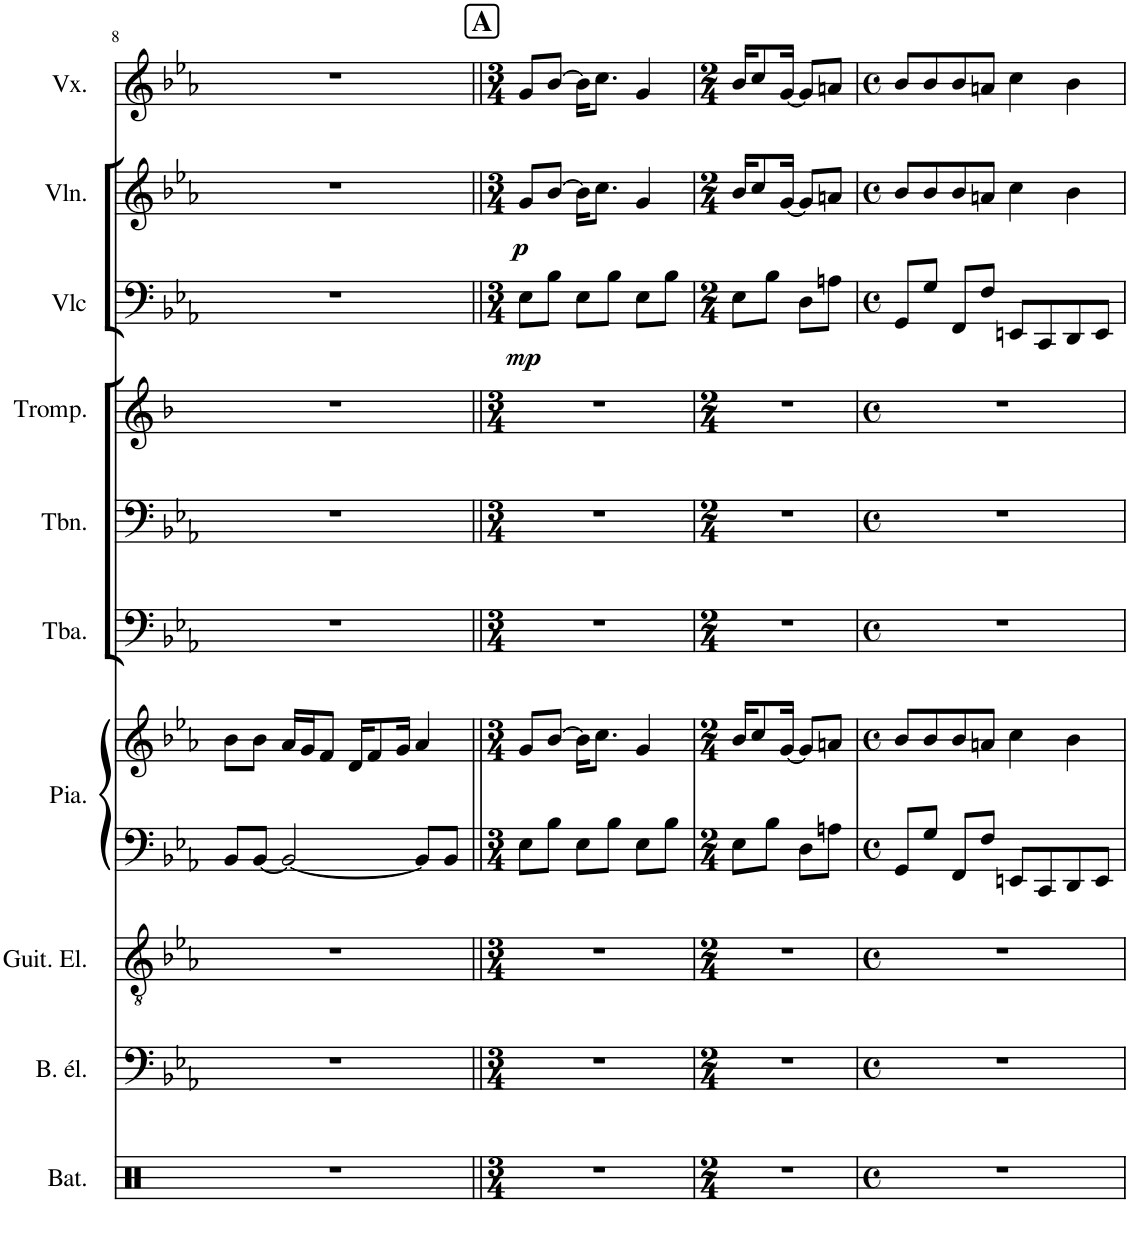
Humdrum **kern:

**kern	**kern	**kern	**kern	**kern	**kern	**kern	**kern	**kern	**dynam	**kern	**dynam	**kern
*part10	*part9	*part8	*part7	*part7	*part6	*part5	*part4	*part3	*part3	*part2	*part2	*part1
*staff11	*staff10	*staff9	*staff8	*staff7	*staff6	*staff5	*staff4	*staff3	*staff3	*staff2	*staff2	*staff1
*I"Batterie	*I"Basse électrique	*I"Guitare électrique	*I"Piano	*	*I"Tuba	*I"Trombone	*I"Trompette	*I"Violoncelle	*	*I"Violon	*	*I"Voix
*I'Bat.	*I'B. él.	*I'Guit. El.	*I'Pia.	*	*I'Tba.	*I'Tbn.	*I'Tromp.	*I'Vlc	*	*I'Vln.	*	*I'Vx.
!!LO:PB:g=z
*clefX	*clefF4	*clefGv2	*clefF4	*clefG2	*clefF4	*clefF4	*clefG2	*clefF4	*	*clefG2	*	*clefG2
*	*Trd7c12	*	*	*	*	*	*Trd1c2	*	*	*	*	*
*k[]	*k[b-e-a-]	*k[b-e-a-]	*k[b-e-a-]	*k[b-e-a-]	*k[b-e-a-]	*k[b-e-a-]	*k[b-]	*k[b-e-a-]	*	*k[b-e-a-]	*	*k[b-e-a-]
*M4/4	*M4/4	*M4/4	*M4/4	*M4/4	*M4/4	*M4/4	*M4/4	*M4/4	*	*M4/4	*	*M4/4
*met(c)	*met(c)	*met(c)	*met(c)	*met(c)	*met(c)	*met(c)	*met(c)	*met(c)	*	*met(c)	*	*met(c)
=8	=8	=8	=8	=8	=8	=8	=8	=8	=8	=8	=8	=8
1r	1r	1r	8BB-/L	8b-\L	1r	1r	1r	1r	.	1r	.	1r
.	.	.	[8BB-/J	8b-\J	.	.	.	.	.	.	.	.
.	.	.	2BB-/_	16a-/LL	.	.	.	.	.	.	.	.
.	.	.	.	16g/J	.	.	.	.	.	.	.	.
.	.	.	.	8f/J	.	.	.	.	.	.	.	.
.	.	.	.	16d/KL	.	.	.	.	.	.	.	.
.	.	.	.	8f/	.	.	.	.	.	.	.	.
.	.	.	.	16g/Jk	.	.	.	.	.	.	.	.
.	.	.	8BB-/L]	4a-/	.	.	.	.	.	.	.	.
.	.	.	8BB-/J	.	.	.	.	.	.	.	.	.
!!LO:REH:place=s1:a:B:cj:fs=14:t=A
=9||	=9||	=9||	=9||	=9||	=9||	=9||	=9||	=9||	=9||	=9||	=9||	=9||
*M3/4	*M3/4	*M3/4	*M3/4	*M3/4	*M3/4	*M3/4	*M3/4	*M3/4	*	*M3/4	*	*M3/4
!	!	!	!	!	!	!	!	!	!LO:DY:b	!	!LO:DY:b	!
2.r	2.r	2.r	8E-\L	8g/L	2.r	2.r	2.r	8E-\L	mp	8g/L	p	8g/L
.	.	.	8B-\J	[8b-/J	.	.	.	8B-\J	.	[8b-/J	.	[8b-/J
.	.	.	8E-\L	16b-\KL]	.	.	.	8E-\L	.	16b-\KL]	.	16b-\KL]
.	.	.	.	8.cc\J	.	.	.	.	.	8.cc\J	.	8.cc\J
.	.	.	8B-\J	.	.	.	.	8B-\J	.	.	.	.
.	.	.	8E-\L	4g/	.	.	.	8E-\L	.	4g/	.	4g/
.	.	.	8B-\J	.	.	.	.	8B-\J	.	.	.	.
=10	=10	=10	=10	=10	=10	=10	=10	=10	=10	=10	=10	=10
*M2/4	*M2/4	*M2/4	*M2/4	*M2/4	*M2/4	*M2/4	*M2/4	*M2/4	*	*M2/4	*	*M2/4
2r	2r	2r	8E-\L	16b-/KL	2r	2r	2r	8E-\L	.	16b-/KL	.	16b-/KL
.	.	.	.	8cc/	.	.	.	.	.	8cc/	.	8cc/
.	.	.	8B-\J	.	.	.	.	8B-\J	.	.	.	.
.	.	.	.	[16g/Jk	.	.	.	.	.	[16g/Jk	.	[16g/Jk
.	.	.	8D\L	8g/L]	.	.	.	8D\L	.	8g/L]	.	8g/L]
.	.	.	8An\J	8an/J	.	.	.	8An\J	.	8an/J	.	8an/J
=11	=11	=11	=11	=11	=11	=11	=11	=11	=11	=11	=11	=11
*M4/4	*M4/4	*M4/4	*M4/4	*M4/4	*M4/4	*M4/4	*M4/4	*M4/4	*	*M4/4	*	*M4/4
*met(c)	*met(c)	*met(c)	*met(c)	*met(c)	*met(c)	*met(c)	*met(c)	*met(c)	*	*met(c)	*	*met(c)
1r	1r	1r	8GG/L	8b-/L	1r	1r	1r	8GG/L	.	8b-/L	.	8b-/L
.	.	.	8G/J	8b-/	.	.	.	8G/J	.	8b-/	.	8b-/
.	.	.	8FF/L	8b-/	.	.	.	8FF/L	.	8b-/	.	8b-/
.	.	.	8F/J	8an/J	.	.	.	8F/J	.	8an/J	.	8an/J
.	.	.	8EEn/L	4cc\	.	.	.	8EEn/L	.	4cc\	.	4cc\
.	.	.	8CC/	.	.	.	.	8CC/	.	.	.	.
.	.	.	8DD/	4b-\	.	.	.	8DD/	.	4b-\	.	4b-\
.	.	.	8EE/J	.	.	.	.	8EE/J	.	.	.	.
=	=	=	=	=	=	=	=	=	=	=	=	=
*-	*-	*-	*-	*-	*-	*-	*-	*-	*-	*-	*-	*-
